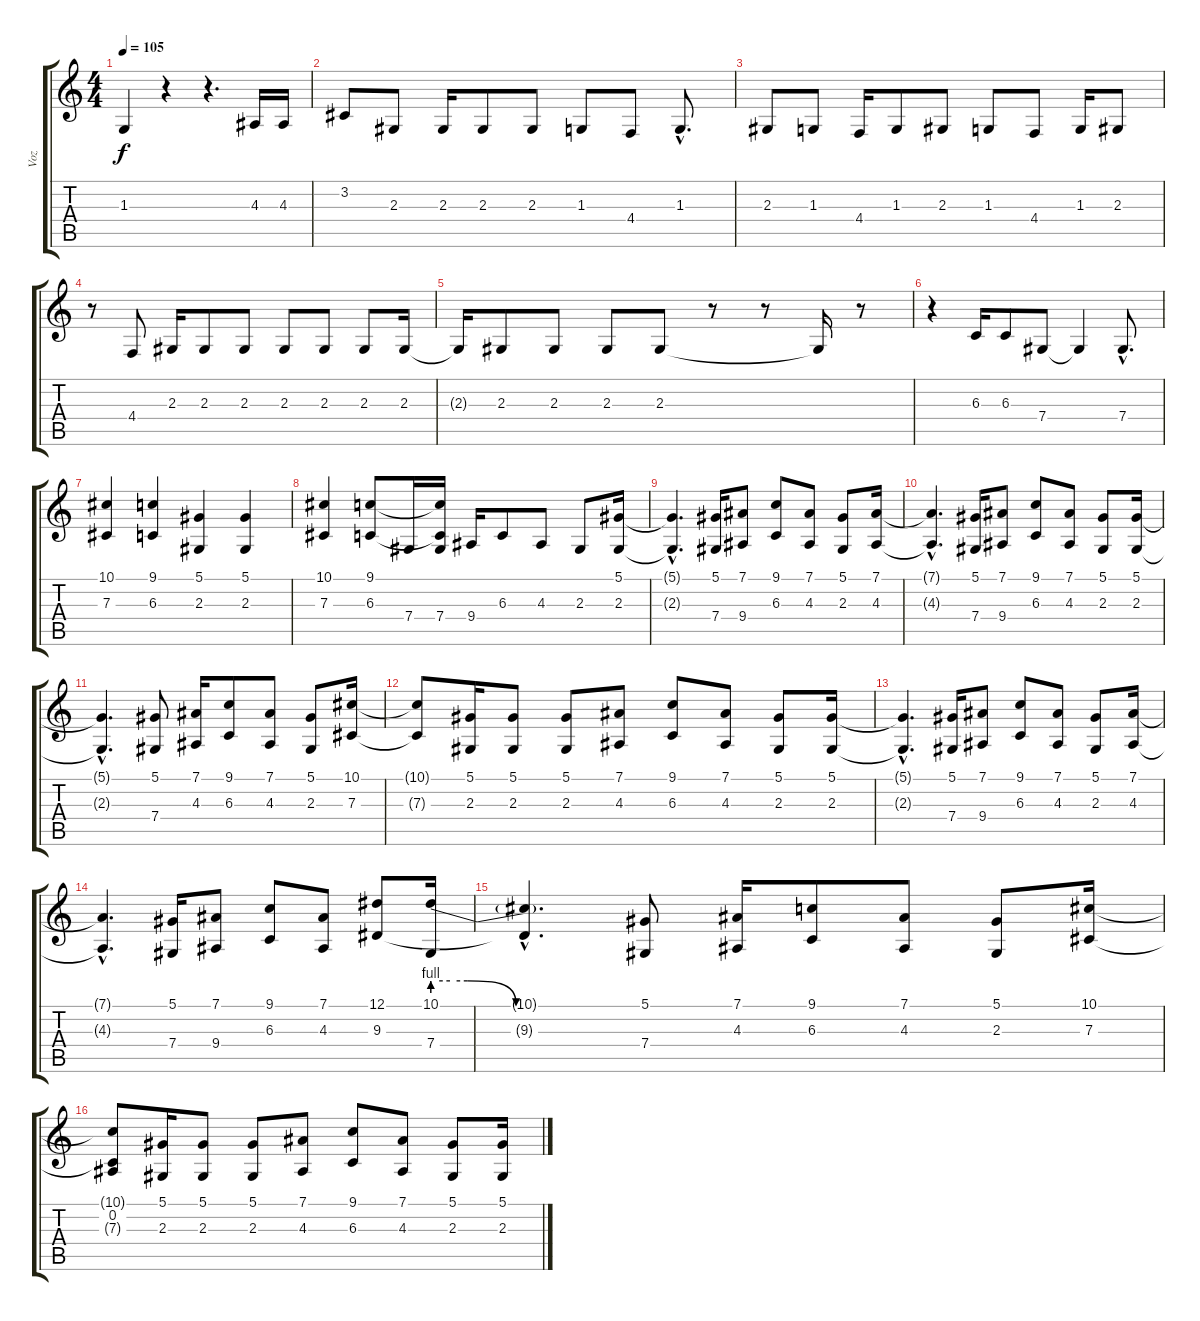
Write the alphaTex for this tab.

\track ("Voz" "Voz") {instrument cello}
\staff {score tabs}
\tuning (Eb4 Bb3 Gb3 Db3 Ab2 Eb2) {hide}
\ts (4 4)
\tempo 105
\clef g2
\ks c
1.3.4{dy f} r.4 r.4{d} 4.3.16 4.3.16 |
3.2.8 2.3.8 2.3.16 2.3.8 2.3.8 1.3.8 4.4.8 1.3{hac}.8{d} |
2.3.8 1.3.8 4.4.16 1.3.8 2.3.8 1.3.8 4.4.8 1.3.16 2.3.8 |
r.8 4.4.8 2.3.16 2.3.8 2.3.8 2.3.8 2.3.8 2.3.8 2.3.16 |
2.3{t}.16 2.3.8 2.3.8 2.3.8 2.3.8 r.8 r.8 2.3{t}.16 r.8 |
r.4 6.3.16 6.3.8 7.4.8 7.4{t}.4 7.4{hac}.8{d} |
(10.1 7.3).4 (9.1 6.3).4 (5.1 2.3).4 (5.1 2.3).4 |
(10.1 7.3).4 (9.1 6.3).8 7.4.16 (9.1{t} 6.3{t} 7.4).16 9.4.16 6.3.8 4.3.8 2.3.8 (5.1 2.3).16 |
(5.1{hac t} 2.3{hac t}).4{d} (5.1 7.4).16 (7.1 9.4).8 (9.1 6.3).8 (7.1 4.3).8 (5.1 2.3).8 (7.1 4.3).16 |
(7.1{hac t} 4.3{hac t}).4{d} (5.1 7.4).16 (7.1 9.4).8 (9.1 6.3).8 (7.1 4.3).8 (5.1 2.3).8 (5.1 2.3).16 |
(5.1{hac t} 2.3{hac t}).4{d} (5.1 7.4).8 (7.1 4.3).16 (9.1 6.3).8 (7.1 4.3).8 (5.1 2.3).8 (10.1 7.3).16 |
(10.1{t} 7.3{t}).8 (5.1 2.3).16 (5.1 2.3).8 (5.1 2.3).8 (7.1 4.3).8 (9.1 6.3).8 (7.1 4.3).8 (5.1 2.3).8 (5.1 2.3).16 |
(5.1{hac t} 2.3{hac t}).4{d} (5.1 7.4).16 (7.1 9.4).8 (9.1 6.3).8 (7.1 4.3).8 (5.1 2.3).8 (7.1 4.3).16 |
(7.1{hac t} 4.3{hac t}).4{d} (5.1 7.4).16 (7.1 9.4).8 (9.1 6.3).8 (7.1 4.3).8 (12.1 9.3).8 (10.1{be (custom 0 4 5 4 10 4 24 0 30 0 40 0 60 0)} 7.4).16 |
(10.1{hac t} 9.3{hac t}).4{d} (5.1 7.4).8 (7.1 4.3).16 (9.1 6.3).8 (7.1 4.3).8 (5.1 2.3).8 (10.1 7.3).16 |
(10.1{t} 0.2 7.3{t}).8 (5.1 2.3).16 (5.1 2.3).8 (5.1 2.3).8 (7.1 4.3).8 (9.1 6.3).8 (7.1 4.3).8 (5.1 2.3).8 (5.1 2.3).16
